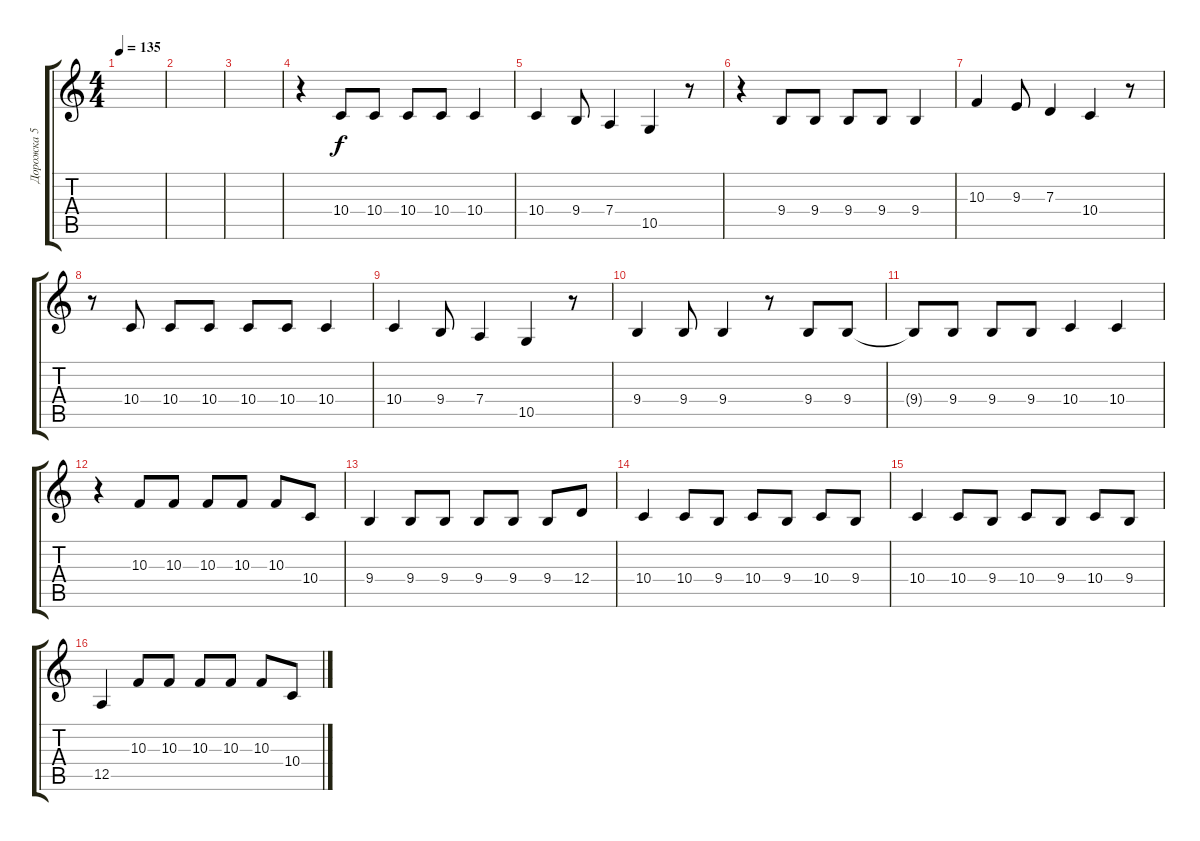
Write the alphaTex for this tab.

\track ("Дорожка 5" "Дорожка 5") {instrument acousticgrandpiano}
\staff {score tabs}
\tuning (E4 B3 G3 D3 A2 E2) {hide}
\ts (4 4)
\tempo 135
\clef g2
\ks c
|
|
|
r.4 10.4.8 10.4.8 10.4.8 10.4.8 10.4.4 |
10.4.4 9.4.8 7.4.4 10.5.4 r.8 |
r.4 9.4.8 9.4.8 9.4.8 9.4.8 9.4.4 |
10.3.4 9.3.8 7.3.4 10.4.4 r.8 |
r.8 10.4.8 10.4.8 10.4.8 10.4.8 10.4.8 10.4.4 |
10.4.4 9.4.8 7.4.4 10.5.4 r.8 |
9.4.4 9.4.8 9.4.4 r.8 9.4.8 9.4.8 |
9.4{t}.8 9.4.8 9.4.8 9.4.8 10.4.4 10.4.4 |
r.4 10.3.8 10.3.8 10.3.8 10.3.8 10.3.8 10.4.8 |
9.4.4 9.4.8 9.4.8 9.4.8 9.4.8 9.4.8 12.4.8 |
10.4.4 10.4.8 9.4.8 10.4.8 9.4.8 10.4.8 9.4.8 |
10.4.4 10.4.8 9.4.8 10.4.8 9.4.8 10.4.8 9.4.8 |
12.5.4 10.3.8 10.3.8 10.3.8 10.3.8 10.3.8 10.4.8
